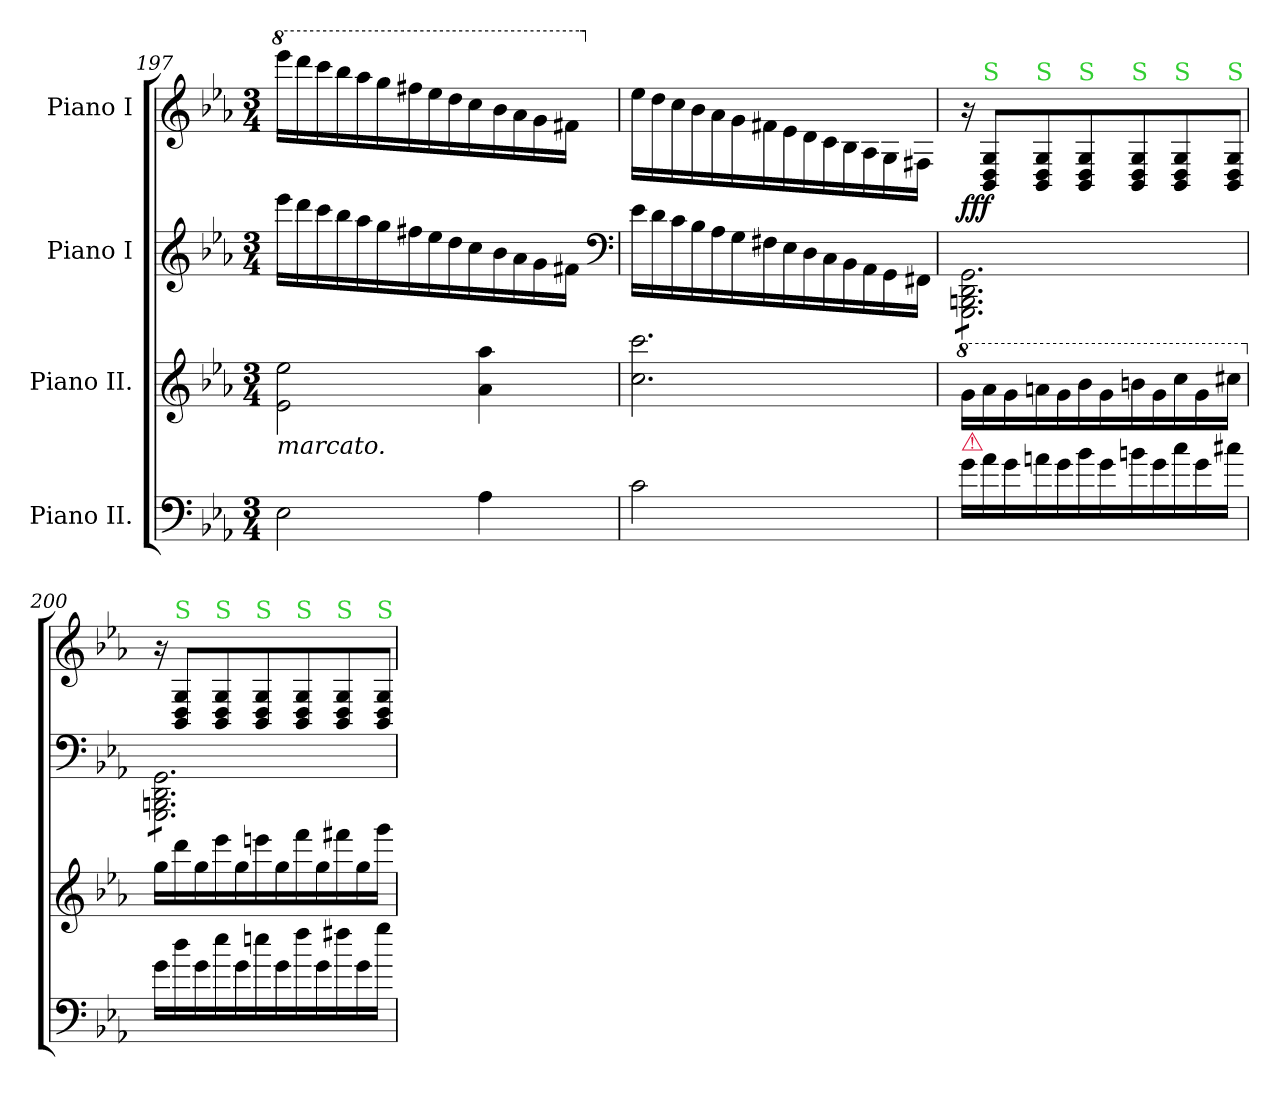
**kern	**kern	**kern	**kern	**dynam
*part4	*part3	*part2	*part1	*part1
*staff4	*staff3	*staff2	*staff1	*staff1
*I"Piano II.	*I"Piano II.	*I"Piano I	*I"Piano I	*
*clefF4	*clefG2	*clefG2	*clefG2	*
*k[b-e-a-]	*k[b-e-a-]	*k[b-e-a-]	*k[b-e-a-]	*
*M3/4	*M3/4	*M3/4	*M3/4	*
*	*	*Xtuplet	*	*
*	*	*	*8va	*
*	*	*	*Xtuplet	*
=197	=197	=197	=197	=197
!	!LO:TX:b:i:t=marcato.	!	!	!
2E-\	2e-\ 2ee-\	56%3eee-\LL	56%3eeee-\LL	.
.	.	56%3ddd\	56%3dddd\	.
.	.	56%3ccc\	56%3cccc\	.
.	.	56%3bb-\	56%3bbb-\	.
.	.	56%3aa-\	56%3aaa-\	.
.	.	56%3gg\	56%3ggg\	.
.	.	56%3ff#X\	56%3fff#X\	.
.	.	56%3ee-\	56%3eee-\	.
.	.	56%3dd\	56%3ddd\	.
.	.	56%3cc\	56%3ccc\	.
4A-\	4a-\ 4aa-\	.	.	.
.	.	56%3b-\	56%3bb-\	.
.	.	56%3a-\	56%3aa-\	.
.	.	56%3g\	56%3gg\	.
.	.	56%3f#X\JJ	56%3ff#X\JJ	.
*	*	*clefF4	*	*
=198	=198	=198	=198	=198
!LO:N:vis=2	!	!	!	!
*	*	*	*X8va	*
2.c\	2.cc\ 2.ccc\	56%3e-\LL	56%3ee-\LL	.
.	.	56%3d\	56%3dd\	.
.	.	56%3c\	56%3cc\	.
.	.	56%3B-\	56%3b-\	.
.	.	56%3A-\	56%3a-\	.
.	.	56%3G\	56%3g\	.
.	.	56%3F#X\	56%3f#X\	.
.	.	56%3E-\	56%3e-\	.
.	.	56%3D\	56%3d\	.
.	.	56%3C\	56%3c\	.
.	.	56%3BB-\	56%3B-\	.
.	.	56%3AA-\	56%3A-\	.
.	.	56%3GG\	56%3G\	.
.	.	56%3FF#X\JJ	56%3F#X\JJ	.
=199	=199	=199	=199	=199
*	*8va	*	*	*
!LO:TX:a:color=crimson:t=⚠	!	!	!	!
*	*	*tremolo	*	*
16g\LL	16gg\LL	8GGG\ 8BBBn\ 8DD\ 8GG\L	16r	fff
!	!	!	!LO:TX:a:color=limegreen:t=S	!
16a-\	16aa-\	.	8BB-/ 8D/ 8G/L	.
16g\	16gg\	8GGG\ 8BBBn\ 8DD\ 8GG\	.	.
!	!	!	!LO:TX:a:color=limegreen:t=S	!
16an\	16aan\	.	8BB-/ 8D/ 8G/	.
16g\	16gg\	8GGG\ 8BBBn\ 8DD\ 8GG\	.	.
!	!	!	!LO:TX:a:color=limegreen:t=S	!
16b-\	16bb-\	.	8BB-/ 8D/ 8G/	.
16g\	16gg\	8GGG\ 8BBBn\ 8DD\ 8GG\	.	.
!	!	!	!LO:TX:a:color=limegreen:t=S	!
16bn\	16bbn\	.	8BB-/ 8D/ 8G/	.
16g\	16gg\	8GGG\ 8BBBn\ 8DD\ 8GG\	.	.
!	!	!	!LO:TX:a:color=limegreen:t=S	!
16cc\	16ccc\	.	8BB-/ 8D/ 8G/	.
16g\	16gg\	8GGG\ 8BBBn\ 8DD\ 8GG\J	.	.
!	!	!	!LO:TX:a:color=limegreen:t=S	!
!	!	!	!LO:N:vis=8	!
16cc#X\JJ	16ccc#X\JJ	.	16BB-/ 16D/ 16G/J	.
=200	=200	=200	=200	=200
*	*X8va	*	*	*
16g\LL	16gg\LL	8GGG\ 8BBBn\ 8DD\ 8GG\L	16r	.
!	!	!	!LO:TX:a:color=limegreen:t=S	!
16dd\	16ddd\	.	8BB-/ 8D/ 8G/L	.
16g\	16gg\	8GGG\ 8BBBn\ 8DD\ 8GG\	.	.
!	!	!	!LO:TX:a:color=limegreen:t=S	!
16ee-\	16eee-\	.	8BB-/ 8D/ 8G/	.
16g\	16gg\	8GGG\ 8BBBn\ 8DD\ 8GG\	.	.
!	!	!	!LO:TX:a:color=limegreen:t=S	!
16een\	16eeen\	.	8BB-/ 8D/ 8G/	.
16g\	16gg\	8GGG\ 8BBBn\ 8DD\ 8GG\	.	.
!	!	!	!LO:TX:a:color=limegreen:t=S	!
16ff\	16fff\	.	8BB-/ 8D/ 8G/	.
16g\	16gg\	8GGG\ 8BBBn\ 8DD\ 8GG\	.	.
!	!	!	!LO:TX:a:color=limegreen:t=S	!
16ff#X\	16fff#X\	.	8BB-/ 8D/ 8G/	.
16g\	16gg\	8GGG\ 8BBBn\ 8DD\ 8GG\J	.	.
*	*	*Xtremolo	*	*
!	!	!	!LO:TX:a:color=limegreen:t=S	!
!	!	!	!LO:N:vis=8	!
16gg\JJ	16ggg\JJ	.	16BB-/ 16D/ 16G/J	.
=	=	=	=	=
*-	*-	*-	*-	*-
